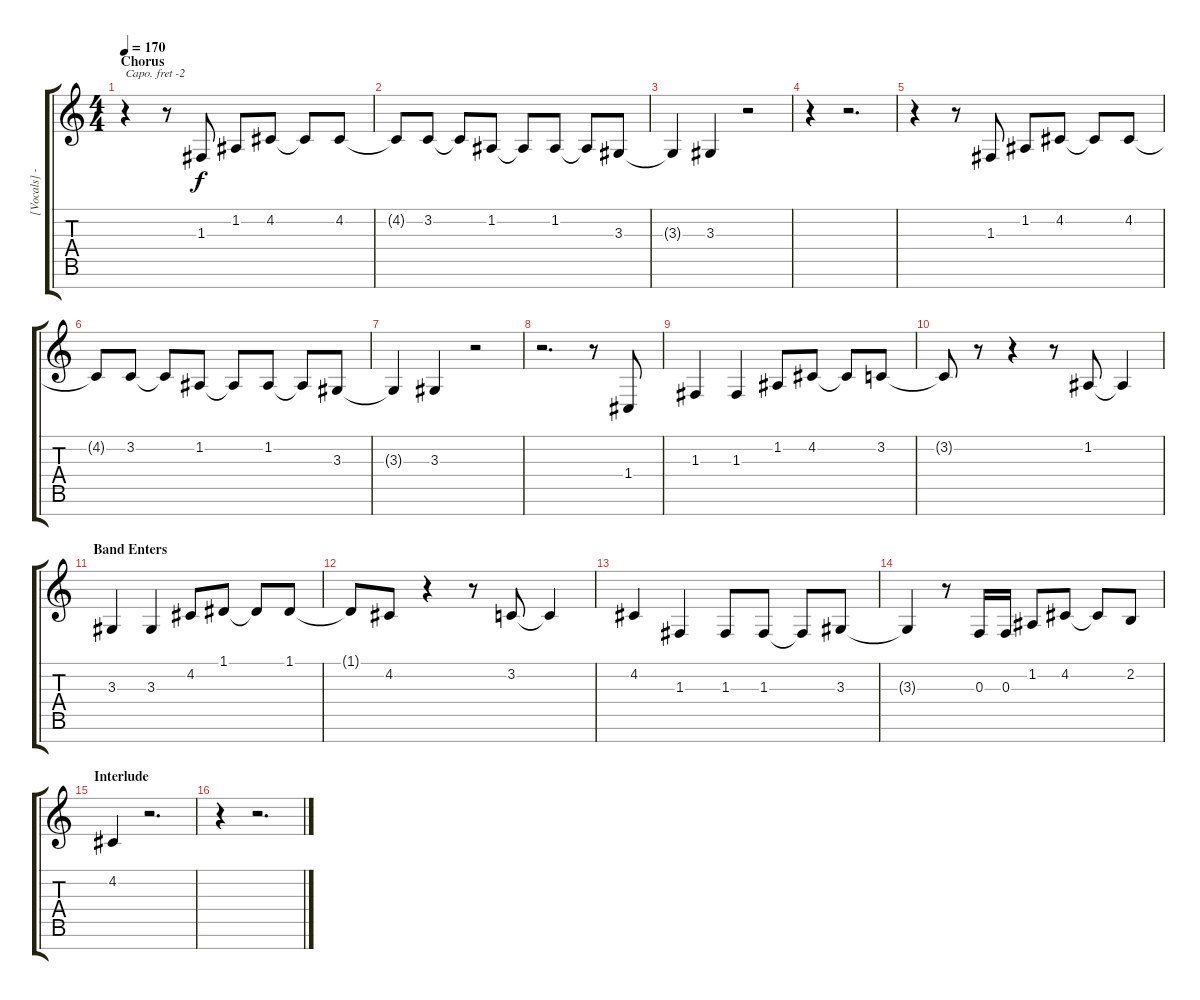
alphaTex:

\track ("[Vocals] - Billie Joe Armstrong" "[Vocals] -") {instrument clarinet}
\staff {score tabs}
\capo -2
\tuning (E4 B3 G3 D3 A2 E2 B1) {hide}
\ts (4 4)
\section ("" "Chorus")
\tempo 170
\clef g2
\ks c
r.4{dy f} r.8 1.3.8 1.2.8 4.2.8 4.2{t}.8 4.2.8 |
4.2{t}.8 3.2.8 3.2{t}.8 1.2.8 1.2{t}.8 1.2.8 1.2{t}.8 3.3.8 |
3.3{t}.4 3.3.4 r.2 |
r.4 r.2{d} |
r.4 r.8 1.3.8 1.2.8 4.2.8 4.2{t}.8 4.2.8 |
4.2{t}.8 3.2.8 3.2{t}.8 1.2.8 1.2{t}.8 1.2.8 1.2{t}.8 3.3.8 |
3.3{t}.4 3.3.4 r.2 |
r.2{d} r.8 1.4.8 |
1.3.4 1.3.4 1.2.8 4.2.8 4.2{t}.8 3.2.8 |
3.2{t}.8 r.8 r.4 r.8 1.2.8 1.2{t}.4 |
\section ("" "Band Enters")
3.3.4 3.3.4 4.2.8 1.1.8 1.1{t}.8 1.1.8 |
1.1{t}.8 4.2.8 r.4 r.8 3.2.8 3.2{t}.4 |
4.2.4 1.3.4 1.3.8 1.3.8 1.3{t}.8 3.3.8 |
3.3{t}.4 r.8 0.3.16 0.3.16 1.2.8 4.2.8 4.2{t}.8 2.2.8 |
\section ("" "Interlude")
4.2.4 r.2{d} |
r.4 r.2{d}
